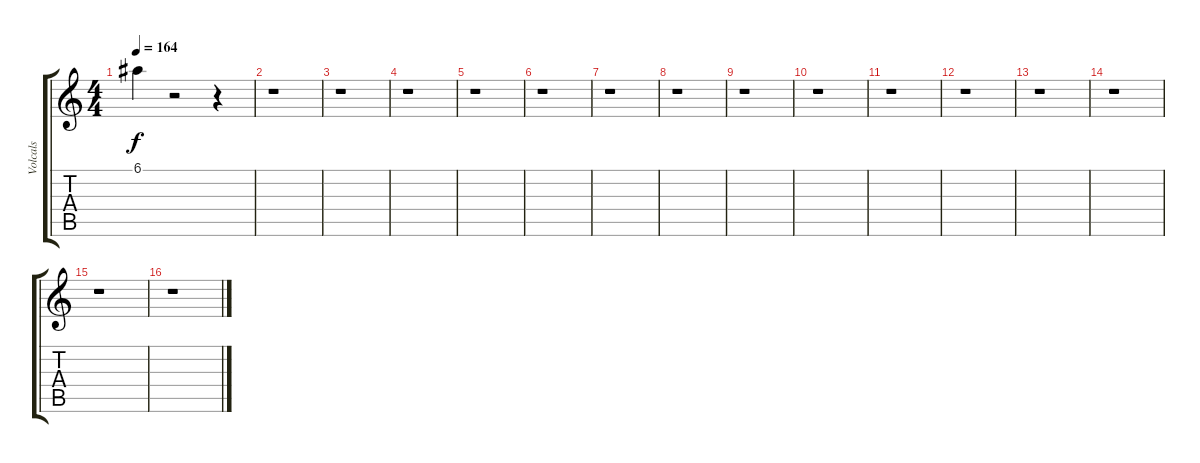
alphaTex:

\track ("Volcals" "Volcals") {instrument acousticguitarnylon}
\staff {score tabs}
\tuning (E4 B3 G3 D3 A2 E2) {hide}
\ts (4 4)
\tempo 164
\clef g2
\ks c
6.1.4{dy f} r.2 r.4 |
r.1 |
r.1 |
r.1 |
r.1 |
r.1 |
r.1 |
r.1 |
r.1 |
r.1 |
r.1 |
r.1 |
r.1 |
r.1 |
r.1 |
r.1
